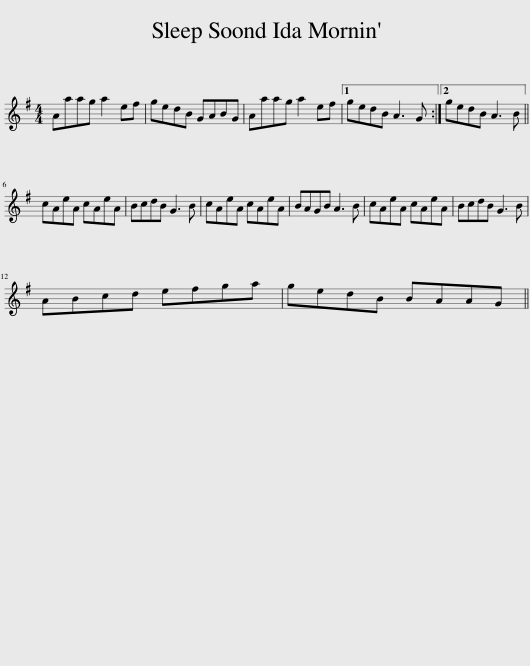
X:1
L:1/8
M:4/4
I:linebreak $
K:G
V:1 treble
V:1
 Aaag a2 ef | gedB GABG | Aaag a2 ef |1 gedB A3 G :|2 gedB A3 B ||$ %5
 cAeA cAeA | BcdB G3 B | cAeA cAeA | BAGB A3 B | cAeA cAeA | %10
 BcdB G3 B |$ ABcd efga | gedB BAAG || %13
